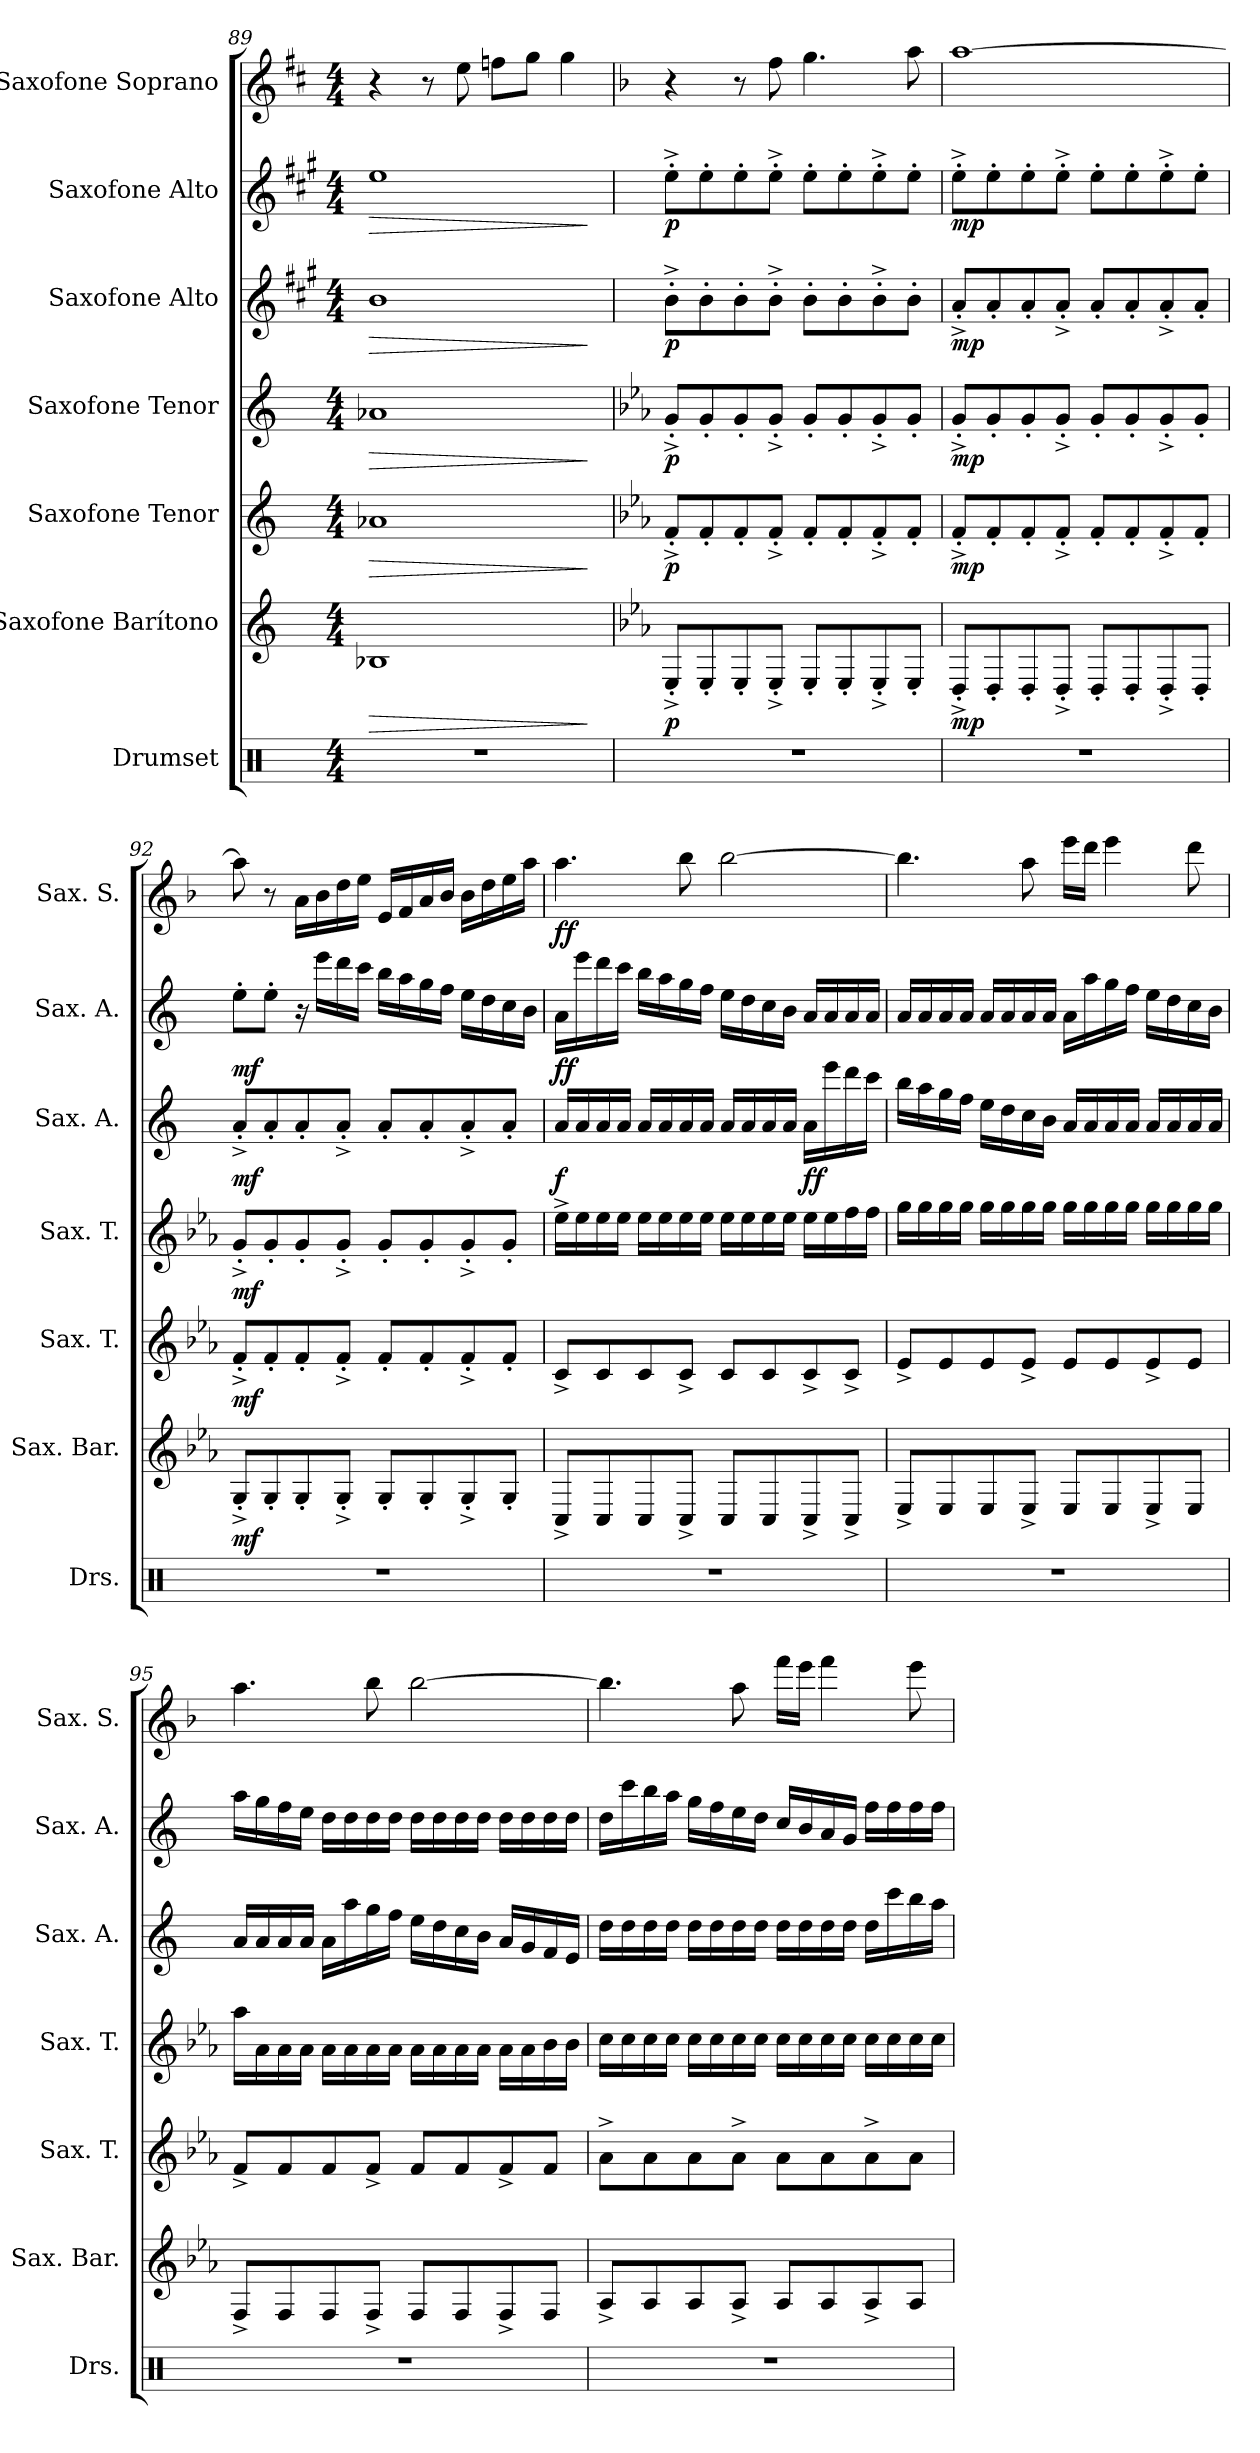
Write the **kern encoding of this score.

**kern	**kern	**dynam	**kern	**dynam	**kern	**dynam	**kern	**dynam	**kern	**dynam	**kern	**dynam
*part7	*part6	*part6	*part5	*part5	*part4	*part4	*part3	*part3	*part2	*part2	*part1	*part1
*staff7	*staff6	*staff6	*staff5	*staff5	*staff4	*staff4	*staff3	*staff3	*staff2	*staff2	*staff1	*staff1
*I"Drumset	*I"Saxofone Barítono	*	*I"Saxofone Tenor	*	*I"Saxofone Tenor	*	*I"Saxofone Alto	*	*I"Saxofone Alto	*	*I"Saxofone Soprano	*
*I'Drs.	*I'Sax. Bar.	*	*I'Sax. T.	*	*I'Sax. T.	*	*I'Sax. A.	*	*I'Sax. A.	*	*I'Sax. S.	*
*clefX	*clefG2	*	*clefG2	*	*clefG2	*	*clefG2	*	*clefG2	*	*clefG2	*
*	*ITrd12c21	*	*ITrd8c14	*	*ITrd8c14	*	*ITrd5c9	*	*ITrd5c9	*	*ITrd1c2	*
*k[]	*k[]	*	*k[]	*	*k[]	*	*k[]	*	*k[]	*	*k[]	*
*M4/4	*M4/4	*	*M4/4	*	*M4/4	*	*M4/4	*	*M4/4	*	*M4/4	*
=89	=89	=89	=89	=89	=89	=89	=89	=89	=89	=89	=89	=89
!	!	!LO:HP:b	!	!LO:HP:b	!	!LO:HP:b	!	!LO:HP:b	!	!LO:HP:b	!	!
1r	1BB-X	>	1A-X	>	1A-X	>	1d	>	1g	>	4r	.
.	.	.	.	.	.	.	.	.	.	.	8r	.
.	.	.	.	.	.	.	.	.	.	.	8dd\	.
.	.	.	.	.	.	.	.	.	.	.	8ee-X\L	.
.	.	.	.	.	.	.	.	.	.	.	8ff\J	.
.	.	.	.	.	.	.	.	.	.	.	4ff\	.
.	.	]	.	]	.	]	.	]	.	]	.	.
=90	=90	=90	=90	=90	=90	=90	=90	=90	=90	=90	=90	=90
*	*k[b-e-a-]	*	*k[b-e-a-]	*	*k[b-e-a-]	*	*k[b-e-a-]	*	*k[b-e-a-]	*	*k[b-e-a-]	*
*	*	*	*	*	*	*	*	*	*	*	*MM100	*
!	!	!LO:DY:b	!	!LO:DY:b	!	!LO:DY:b	!	!LO:DY:b	!	!LO:DY:b	!	!
1r	8EE-'^/L	p	8F'^/L	p	8G'^/L	p	8d'^\L	p	8g'^\L	p	4r	.
.	8EE-'/	.	8F'/	.	8G'/	.	8d'\	.	8g'\	.	.	.
.	8EE-'/	.	8F'/	.	8G'/	.	8d'\	.	8g'\	.	8r	.
.	8EE-'^/J	.	8F'^/J	.	8G'^/J	.	8d'^\J	.	8g'^\J	.	8ee-\	.
.	8EE-'/L	.	8F'/L	.	8G'/L	.	8d'\L	.	8g'\L	.	4.ff\	.
.	8EE-'/	.	8F'/	.	8G'/	.	8d'\	.	8g'\	.	.	.
.	8EE-'^/	.	8F'^/	.	8G'^/	.	8d'^\	.	8g'^\	.	.	.
.	8EE-'/J	.	8F'/J	.	8G'/J	.	8d'\J	.	8g'\J	.	8gg\	.
=91	=91	=91	=91	=91	=91	=91	=91	=91	=91	=91	=91	=91
!	!	!LO:DY:b	!	!LO:DY:b	!	!LO:DY:b	!	!LO:DY:b	!	!LO:DY:b	!	!
1r	8DD'^/L	mp	8F'^/L	mp	8G'^/L	mp	8c'^/L	mp	8g'^\L	mp	[1gg	.
.	8DD'/	.	8F'/	.	8G'/	.	8c'/	.	8g'\	.	.	.
.	8DD'/	.	8F'/	.	8G'/	.	8c'/	.	8g'\	.	.	.
.	8DD'^/J	.	8F'^/J	.	8G'^/J	.	8c'^/J	.	8g'^\J	.	.	.
.	8DD'/L	.	8F'/L	.	8G'/L	.	8c'/L	.	8g'\L	.	.	.
.	8DD'/	.	8F'/	.	8G'/	.	8c'/	.	8g'\	.	.	.
.	8DD'^/	.	8F'^/	.	8G'^/	.	8c'^/	.	8g'^\	.	.	.
.	8DD'/J	.	8F'/J	.	8G'/J	.	8c'/J	.	8g'\J	.	.	.
!!LO:PB:g=z
=92	=92	=92	=92	=92	=92	=92	=92	=92	=92	=92	=92	=92
!	!	!LO:DY:b	!	!LO:DY:b	!	!LO:DY:b	!	!LO:DY:b	!	!LO:DY:b	!	!
1r	8GG'^/L	mf	8F'^/L	mf	8G'^/L	mf	8c'^/L	mf	8g'\L	mf	8gg\]	.
.	8GG'/	.	8F'/	.	8G'/	.	8c'/	.	8g'\J	.	8r	.
.	8GG'/	.	8F'/	.	8G'/	.	8c'/	.	16r	.	16g\LL	.
.	.	.	.	.	.	.	.	.	16gg\LL	.	16a-\	.
.	8GG'^/J	.	8F'^/J	.	8G'^/J	.	8c'^/J	.	16ff\	.	16cc\	.
.	.	.	.	.	.	.	.	.	16ee-\JJ	.	16dd\JJ	.
.	8GG'/L	.	8F'/L	.	8G'/L	.	8c'/L	.	16dd\LL	.	16d/LL	.
.	.	.	.	.	.	.	.	.	16cc\	.	16e-/	.
.	8GG'/	.	8F'/	.	8G'/	.	8c'/	.	16b-\	.	16g/	.
.	.	.	.	.	.	.	.	.	16a-\JJ	.	16a-/JJ	.
.	8GG'^/	.	8F'^/	.	8G'^/	.	8c'^/	.	16g\LL	.	16a-\LL	.
.	.	.	.	.	.	.	.	.	16f\	.	16cc\	.
.	8GG'/J	.	8F'/J	.	8G'/J	.	8c'/J	.	16e-\	.	16dd\	.
.	.	.	.	.	.	.	.	.	16d\JJ	.	16gg\JJ	.
=93	=93	=93	=93	=93	=93	=93	=93	=93	=93	=93	=93	=93
!	!	!	!	!	!	!	!	!LO:DY:b	!	!LO:DY:b	!	!LO:DY:b
1r	8CC^/L	.	8C^/L	.	16e-^\LL	.	16c/LL	f	16c\LL	ff	4.gg\	ff
.	.	.	.	.	16e-\	.	16c/	.	16gg\	.	.	.
.	8CC/	.	8C/	.	16e-\	.	16c/	.	16ff\	.	.	.
.	.	.	.	.	16e-\JJ	.	16c/JJ	.	16ee-\JJ	.	.	.
.	8CC/	.	8C/	.	16e-\LL	.	16c/LL	.	16dd\LL	.	.	.
.	.	.	.	.	16e-\	.	16c/	.	16cc\	.	.	.
.	8CC^/J	.	8C^/J	.	16e-\	.	16c/	.	16b-\	.	8aa-\	.
.	.	.	.	.	16e-\JJ	.	16c/JJ	.	16a-\JJ	.	.	.
.	8CC/L	.	8C/L	.	16e-\LL	.	16c/LL	.	16g\LL	.	[2aa-\	.
.	.	.	.	.	16e-\	.	16c/	.	16f\	.	.	.
.	8CC/	.	8C/	.	16e-\	.	16c/	.	16e-\	.	.	.
.	.	.	.	.	16e-\JJ	.	16c/JJ	.	16d\JJ	.	.	.
!	!	!	!	!	!	!	!	!LO:DY:b	!	!	!	!
.	8CC^/	.	8C^/	.	16e-\LL	.	16c\LL	ff	16c/LL	.	.	.
.	.	.	.	.	16e-\	.	16gg\	.	16c/	.	.	.
.	8CC^/J	.	8C^/J	.	16f\	.	16ff\	.	16c/	.	.	.
.	.	.	.	.	16f\JJ	.	16ee-\JJ	.	16c/JJ	.	.	.
!!LO:PB:g=z
=94	=94	=94	=94	=94	=94	=94	=94	=94	=94	=94	=94	=94
1r	8EE-^/L	.	8E-^/L	.	16g\LL	.	16dd\LL	.	16c/LL	.	4.aa-\]	.
.	.	.	.	.	16g\	.	16cc\	.	16c/	.	.	.
.	8EE-/	.	8E-/	.	16g\	.	16b-\	.	16c/	.	.	.
.	.	.	.	.	16g\JJ	.	16a-\JJ	.	16c/JJ	.	.	.
.	8EE-/	.	8E-/	.	16g\LL	.	16g\LL	.	16c/LL	.	.	.
.	.	.	.	.	16g\	.	16f\	.	16c/	.	.	.
.	8EE-^/J	.	8E-^/J	.	16g\	.	16e-\	.	16c/	.	8gg\	.
.	.	.	.	.	16g\JJ	.	16d\JJ	.	16c/JJ	.	.	.
.	8EE-/L	.	8E-/L	.	16g\LL	.	16c/LL	.	16c\LL	.	16ddd\LL	.
.	.	.	.	.	16g\	.	16c/	.	16cc\	.	16ccc\JJ	.
.	8EE-/	.	8E-/	.	16g\	.	16c/	.	16b-\	.	4ddd\	.
.	.	.	.	.	16g\JJ	.	16c/JJ	.	16a-\JJ	.	.	.
.	8EE-^/	.	8E-^/	.	16g\LL	.	16c/LL	.	16g\LL	.	.	.
.	.	.	.	.	16g\	.	16c/	.	16f\	.	.	.
.	8EE-/J	.	8E-/J	.	16g\	.	16c/	.	16e-\	.	8ccc\	.
.	.	.	.	.	16g\JJ	.	16c/JJ	.	16d\JJ	.	.	.
=95	=95	=95	=95	=95	=95	=95	=95	=95	=95	=95	=95	=95
1r	8FF^/L	.	8F^/L	.	16a-\LL	.	16c/LL	.	16cc\LL	.	4.gg\	.
.	.	.	.	.	16A-\	.	16c/	.	16b-\	.	.	.
.	8FF/	.	8F/	.	16A-\	.	16c/	.	16a-\	.	.	.
.	.	.	.	.	16A-\JJ	.	16c/JJ	.	16g\JJ	.	.	.
.	8FF/	.	8F/	.	16A-\LL	.	16c\LL	.	16f\LL	.	.	.
.	.	.	.	.	16A-\	.	16cc\	.	16f\	.	.	.
.	8FF^/J	.	8F^/J	.	16A-\	.	16b-\	.	16f\	.	8aa-\	.
.	.	.	.	.	16A-\JJ	.	16a-\JJ	.	16f\JJ	.	.	.
.	8FF/L	.	8F/L	.	16A-\LL	.	16g\LL	.	16f\LL	.	[2aa-\	.
.	.	.	.	.	16A-\	.	16f\	.	16f\	.	.	.
.	8FF/	.	8F/	.	16A-\	.	16e-\	.	16f\	.	.	.
.	.	.	.	.	16A-\JJ	.	16d\JJ	.	16f\JJ	.	.	.
.	8FF^/	.	8F^/	.	16A-\LL	.	16c/LL	.	16f\LL	.	.	.
.	.	.	.	.	16A-\	.	16B-/	.	16f\	.	.	.
.	8FF/J	.	8F/J	.	16B-\	.	16A-/	.	16f\	.	.	.
.	.	.	.	.	16B-\JJ	.	16G/JJ	.	16f\JJ	.	.	.
!!LO:PB:g=z
=96	=96	=96	=96	=96	=96	=96	=96	=96	=96	=96	=96	=96
1r	8AA-^/L	.	8A-^\L	.	16c\LL	.	16f\LL	.	16f\LL	.	4.aa-\]	.
.	.	.	.	.	16c\	.	16f\	.	16ee-\	.	.	.
.	8AA-/	.	8A-\	.	16c\	.	16f\	.	16dd\	.	.	.
.	.	.	.	.	16c\JJ	.	16f\JJ	.	16cc\JJ	.	.	.
.	8AA-/	.	8A-\	.	16c\LL	.	16f\LL	.	16b-\LL	.	.	.
.	.	.	.	.	16c\	.	16f\	.	16a-\	.	.	.
.	8AA-^/J	.	8A-^\J	.	16c\	.	16f\	.	16g\	.	8gg\	.
.	.	.	.	.	16c\JJ	.	16f\JJ	.	16f\JJ	.	.	.
.	8AA-/L	.	8A-\L	.	16c\LL	.	16f\LL	.	16e-/LL	.	16eee-\LL	.
.	.	.	.	.	16c\	.	16f\	.	16d/	.	16ddd\JJ	.
.	8AA-/	.	8A-\	.	16c\	.	16f\	.	16c/	.	4eee-\	.
.	.	.	.	.	16c\JJ	.	16f\JJ	.	16B-/JJ	.	.	.
.	8AA-^/	.	8A-^\	.	16c\LL	.	16f\LL	.	16a-\LL	.	.	.
.	.	.	.	.	16c\	.	16ee-\	.	16a-\	.	.	.
.	8AA-/J	.	8A-\J	.	16c\	.	16dd\	.	16a-\	.	8ddd\	.
.	.	.	.	.	16c\JJ	.	16cc\JJ	.	16a-\JJ	.	.	.
=	=	=	=	=	=	=	=	=	=	=	=	=
*-	*-	*-	*-	*-	*-	*-	*-	*-	*-	*-	*-	*-
